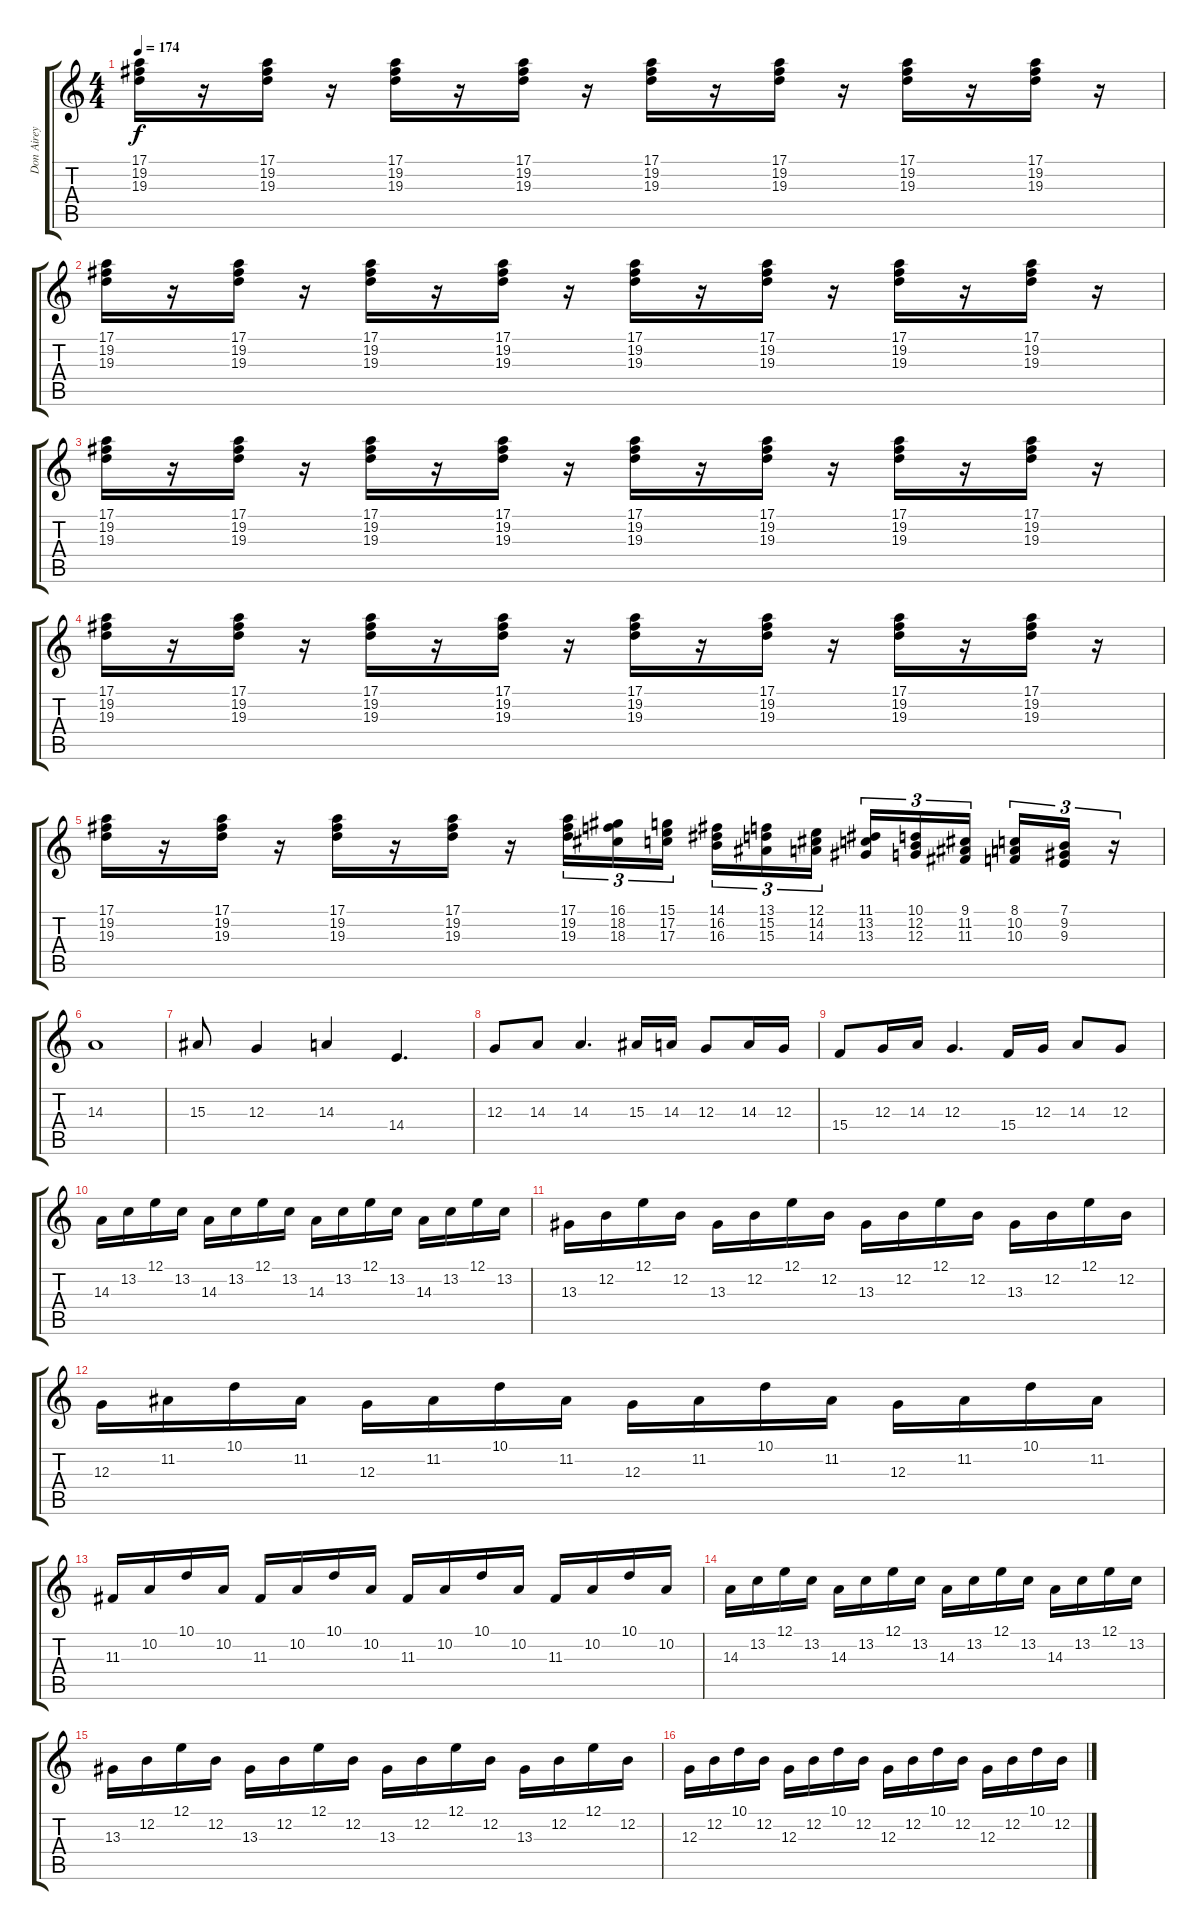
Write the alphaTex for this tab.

\track ("Don Airey - Right Hand" "Don Airey ") {instrument drawbarorgan}
\staff {score tabs}
\tuning (E4 B3 G3 D3 A2 E2) {hide}
\ts (4 4)
\tempo 174
\clef g2
\ks c
(17.1 19.2 19.3).16{dy f} r.16 (17.1 19.2 19.3).16 r.16 (17.1 19.2 19.3).16 r.16 (17.1 19.2 19.3).16 r.16 (17.1 19.2 19.3).16 r.16 (17.1 19.2 19.3).16 r.16 (17.1 19.2 19.3).16 r.16 (17.1 19.2 19.3).16 r.16 |
(17.1 19.2 19.3).16 r.16 (17.1 19.2 19.3).16 r.16 (17.1 19.2 19.3).16 r.16 (17.1 19.2 19.3).16 r.16 (17.1 19.2 19.3).16 r.16 (17.1 19.2 19.3).16 r.16 (17.1 19.2 19.3).16 r.16 (17.1 19.2 19.3).16 r.16 |
(17.1 19.2 19.3).16 r.16 (17.1 19.2 19.3).16 r.16 (17.1 19.2 19.3).16 r.16 (17.1 19.2 19.3).16 r.16 (17.1 19.2 19.3).16 r.16 (17.1 19.2 19.3).16 r.16 (17.1 19.2 19.3).16 r.16 (17.1 19.2 19.3).16 r.16 |
(17.1 19.2 19.3).16 r.16 (17.1 19.2 19.3).16 r.16 (17.1 19.2 19.3).16 r.16 (17.1 19.2 19.3).16 r.16 (17.1 19.2 19.3).16 r.16 (17.1 19.2 19.3).16 r.16 (17.1 19.2 19.3).16 r.16 (17.1 19.2 19.3).16 r.16 |
(17.1 19.2 19.3).16 r.16 (17.1 19.2 19.3).16 r.16 (17.1 19.2 19.3).16 r.16 (17.1 19.2 19.3).16 r.16 (17.1 19.2 19.3).16{tu (3 2)} (16.1 18.2 18.3).16{tu (3 2)} (15.1 17.2 17.3).16{tu (3 2) beam splitsecondary} (14.1 16.2 16.3).16{tu (3 2)} (13.1 15.2 15.3).16{tu (3 2)} (12.1 14.2 14.3).16{tu (3 2)} (11.1 13.2 13.3).16{tu (3 2)} (10.1 12.2 12.3).16{tu (3 2)} (9.1 11.2 11.3).16{tu (3 2) beam splitsecondary} (8.1 10.2 10.3).16{tu (3 2)} (7.1 9.2 9.3).16{tu (3 2)} r.16{tu (3 2)} |
14.3.1 |
15.3.8 12.3.4 14.3.4 14.4.4{d} |
12.3.8 14.3.8 14.3.4{d} 15.3.16 14.3.16 12.3.8 14.3.16 12.3.16 |
15.4.8 12.3.16 14.3.16 12.3.4{d} 15.4.16 12.3.16 14.3.8 12.3.8 |
14.3.16 13.2.16 12.1.16 13.2.16 14.3.16 13.2.16 12.1.16 13.2.16 14.3.16 13.2.16 12.1.16 13.2.16 14.3.16 13.2.16 12.1.16 13.2.16 |
13.3.16 12.2.16 12.1.16 12.2.16 13.3.16 12.2.16 12.1.16 12.2.16 13.3.16 12.2.16 12.1.16 12.2.16 13.3.16 12.2.16 12.1.16 12.2.16 |
12.3.16 11.2.16 10.1.16 11.2.16 12.3.16 11.2.16 10.1.16 11.2.16 12.3.16 11.2.16 10.1.16 11.2.16 12.3.16 11.2.16 10.1.16 11.2.16 |
11.3.16 10.2.16 10.1.16 10.2.16 11.3.16 10.2.16 10.1.16 10.2.16 11.3.16 10.2.16 10.1.16 10.2.16 11.3.16 10.2.16 10.1.16 10.2.16 |
14.3.16 13.2.16 12.1.16 13.2.16 14.3.16 13.2.16 12.1.16 13.2.16 14.3.16 13.2.16 12.1.16 13.2.16 14.3.16 13.2.16 12.1.16 13.2.16 |
13.3.16 12.2.16 12.1.16 12.2.16 13.3.16 12.2.16 12.1.16 12.2.16 13.3.16 12.2.16 12.1.16 12.2.16 13.3.16 12.2.16 12.1.16 12.2.16 |
12.3.16 12.2.16 10.1.16 12.2.16 12.3.16 12.2.16 10.1.16 12.2.16 12.3.16 12.2.16 10.1.16 12.2.16 12.3.16 12.2.16 10.1.16 12.2.16
